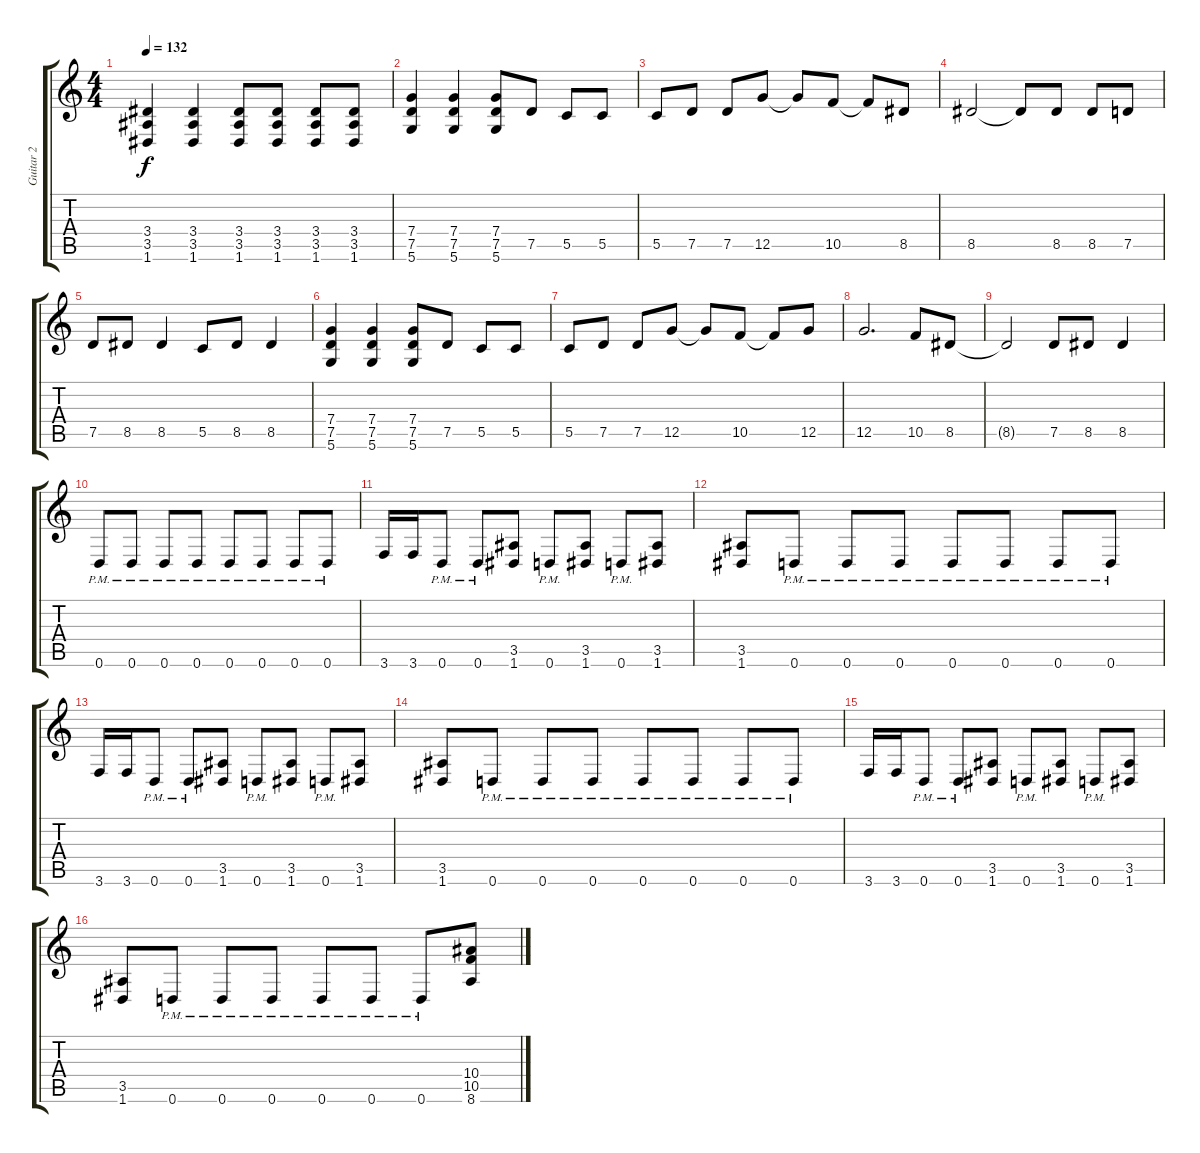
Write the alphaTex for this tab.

\track ("Guitar 2" "Guitar 2") {instrument distortionguitar}
\staff {score tabs}
\tuning (D4 A3 F3 C3 G2 D2) {hide}
\ts (4 4)
\tempo 132
\clef g2
\ks c
(3.4 3.5 1.6).4{dy f} (3.4 3.5 1.6).4 (3.4 3.5 1.6).8 (3.4 3.5 1.6).8 (3.4 3.5 1.6).8 (3.4 3.5 1.6).8 |
(7.4 7.5 5.6).4 (7.4 7.5 5.6).4 (7.4 7.5 5.6).8 7.5.8{volume 16} 5.5.8 5.5.8 |
5.5.8 7.5.8 7.5.8 12.5.8 12.5{t}.8 10.5.8 10.5{t}.8 8.5.8 |
8.5.2 8.5{t}.8 8.5.8 8.5.8 7.5.8 |
7.5.8 8.5.8 8.5.4 5.5.8 8.5.8 8.5.4 |
(7.4 7.5 5.6).4 (7.4 7.5 5.6).4 (7.4 7.5 5.6).8 7.5.8 5.5.8 5.5.8 |
5.5.8 7.5.8 7.5.8 12.5.8 12.5{t}.8 10.5.8 10.5{t}.8 12.5.8 |
12.5.2{d} 10.5.8 8.5.8 |
8.5{t}.2 7.5.8 8.5.8 8.5.4 |
0.6{pm}.8{volume 10} 0.6{pm}.8 0.6{pm}.8 0.6{pm}.8 0.6{pm}.8 0.6{pm}.8 0.6{pm}.8 0.6{pm}.8 |
3.6.16 3.6.16 0.6{pm}.8 0.6{pm}.8 (3.5 1.6).8 0.6{pm}.8 (3.5 1.6).8 0.6{pm}.8 (3.5 1.6).8 |
(3.5 1.6).8 0.6{pm}.8 0.6{pm}.8 0.6{pm}.8 0.6{pm}.8 0.6{pm}.8 0.6{pm}.8 0.6{pm}.8 |
3.6.16 3.6.16 0.6{pm}.8 0.6{pm}.8 (3.5 1.6).8 0.6{pm}.8 (3.5 1.6).8 0.6{pm}.8 (3.5 1.6).8 |
(3.5 1.6).8 0.6{pm}.8 0.6{pm}.8 0.6{pm}.8 0.6{pm}.8 0.6{pm}.8 0.6{pm}.8 0.6{pm}.8 |
3.6.16 3.6.16 0.6{pm}.8 0.6{pm}.8 (3.5 1.6).8 0.6{pm}.8 (3.5 1.6).8 0.6{pm}.8 (3.5 1.6).8 |
(3.5 1.6).8 0.6{pm}.8 0.6{pm}.8 0.6{pm}.8 0.6{pm}.8 0.6{pm}.8 0.6{pm}.8 (10.4 10.5 8.6).8
